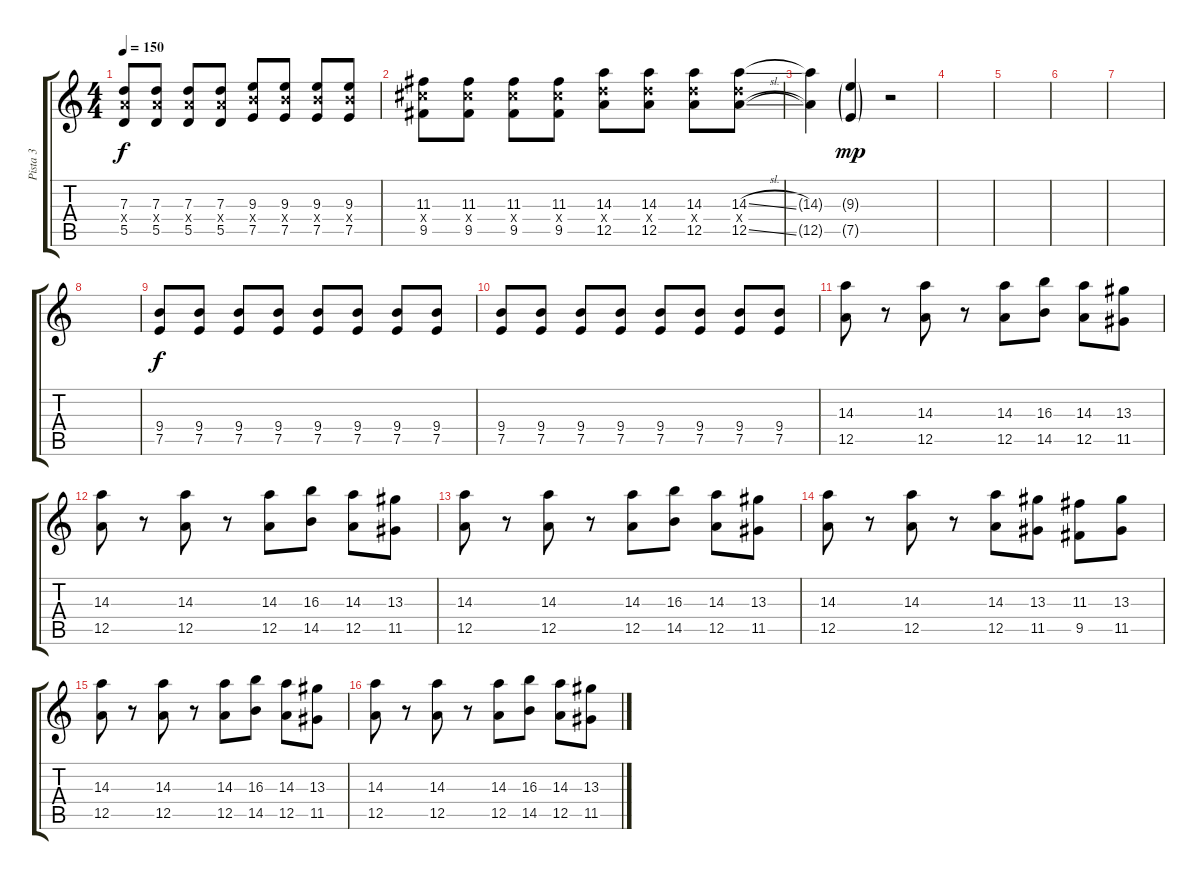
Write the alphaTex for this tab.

\track ("Pista 3" "Pista 3") {instrument distortionguitar}
\staff {score tabs}
\tuning (E4 B3 G3 D3 A2 E2) {hide}
\ts (4 4)
\tempo 150
\clef g2
\ks c
(7.3 7.4{x} 5.5).8{dy f} (7.3 7.4{x} 5.5).8 (7.3 7.4{x} 5.5).8 (7.3 7.4{x} 5.5).8 (9.3 9.4{x} 7.5).8 (9.3 9.4{x} 7.5).8 (9.3 9.4{x} 7.5).8 (9.3 9.4{x} 7.5).8 |
(11.3 11.4{x} 9.5).8 (11.3 11.4{x} 9.5).8 (11.3 11.4{x} 9.5).8 (11.3 11.4{x} 9.5).8 (14.3 12.4{x} 12.5).8 (14.3 12.4{x} 12.5).8 (14.3 12.4{x} 12.5).8 (14.3{sl} 12.4{x} 12.5{sl}).8 |
(14.3{t} 12.5{t}).4 (9.3{g} 7.5{g}).4{dy mp volume 0} r.2{volume 14} |
|
|
|
|
|
(9.4 7.5).8{dy f volume 2} (9.4 7.5).8{volume 14} (9.4 7.5).8 (9.4 7.5).8 (9.4 7.5).8 (9.4 7.5).8 (9.4 7.5).8 (9.4 7.5).8 |
(9.4 7.5).8 (9.4 7.5).8 (9.4 7.5).8 (9.4 7.5).8 (9.4 7.5).8 (9.4 7.5).8 (9.4 7.5).8 (9.4 7.5).8 |
(14.3 12.5).8 r.8 (14.3 12.5).8 r.8 (14.3 12.5).8 (16.3 14.5).8 (14.3 12.5).8 (13.3 11.5).8 |
(14.3 12.5).8 r.8 (14.3 12.5).8 r.8 (14.3 12.5).8 (16.3 14.5).8 (14.3 12.5).8 (13.3 11.5).8 |
(14.3 12.5).8 r.8 (14.3 12.5).8 r.8 (14.3 12.5).8 (16.3 14.5).8 (14.3 12.5).8 (13.3 11.5).8 |
(14.3 12.5).8 r.8 (14.3 12.5).8 r.8 (14.3 12.5).8 (13.3 11.5).8 (11.3 9.5).8 (13.3 11.5).8 |
(14.3 12.5).8 r.8 (14.3 12.5).8 r.8 (14.3 12.5).8 (16.3 14.5).8 (14.3 12.5).8 (13.3 11.5).8 |
(14.3 12.5).8 r.8 (14.3 12.5).8 r.8 (14.3 12.5).8 (16.3 14.5).8 (14.3 12.5).8 (13.3 11.5).8
